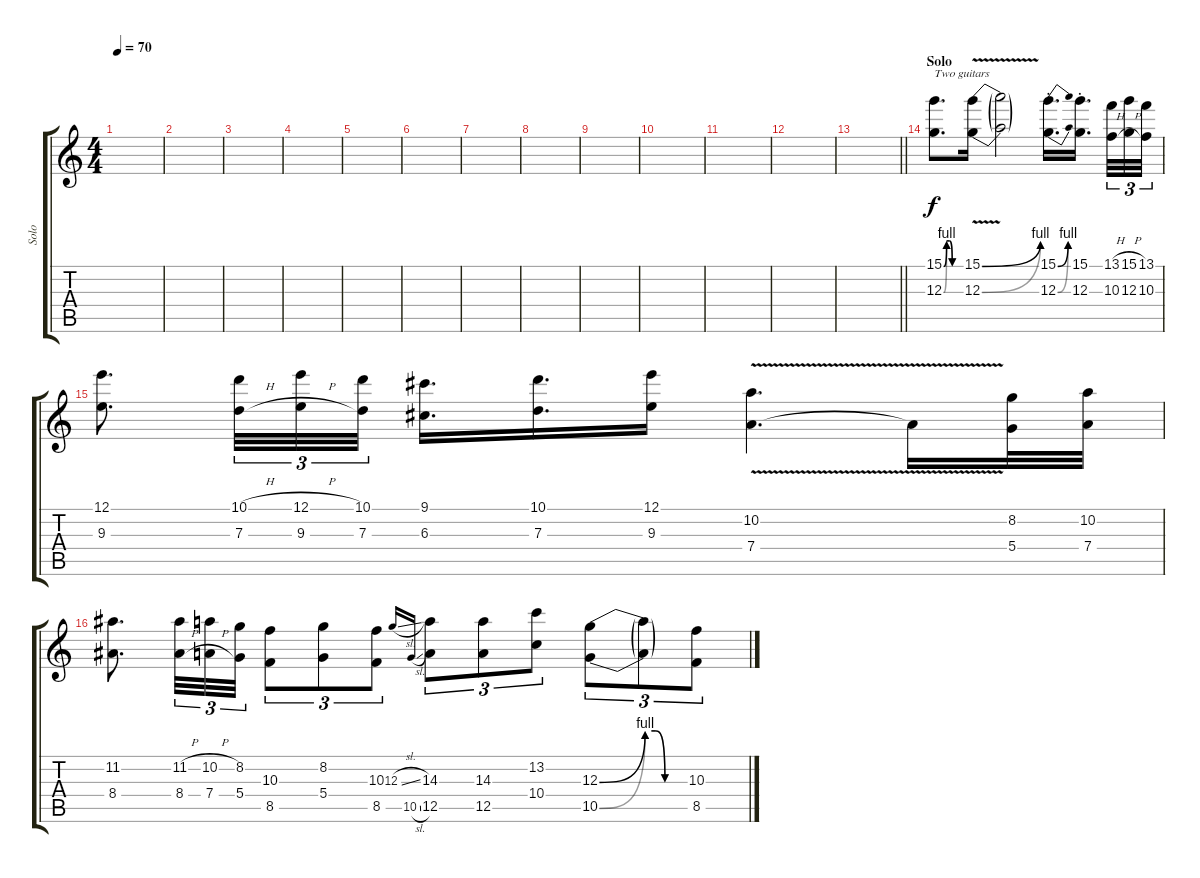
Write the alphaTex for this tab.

\track ("Solo" "Solo") {instrument overdrivenguitar}
\staff {score tabs}
\tuning (E4 B3 G3 D3 A2 E2) {hide}
\ts (4 4)
\tempo 70
\clef g2
\ks c
|
|
|
|
|
|
|
|
|
|
|
|
\barLineRight lightlight
|
\section ("" "Solo")
(15.1{be (custom 0 0 10 4 20 4 30 0 60 0)} 12.3{be (custom 0 0 10 4 20 4 30 0 60 0)}).8{d txt "Two guitars"} (15.1{be (bend 0 0 60 4) v} 12.3{be (bend 0 0 60 4) v}).16 (15.1{t} 12.3{t}).2 (15.1{be (bend 0 0 60 4) st} 12.3{be (bend 0 0 60 4) st}).16{d} (15.1{st} 12.3{st}).16{d beam splitsecondary} (13.1{h} 10.3{h}).32{tu (3 2)} (15.1{h} 12.3{h}).32{tu (3 2)} (13.1 10.3).32{tu (3 2)} |
(12.1 9.3).8{d} (10.1{h} 7.3{h}).32{tu (3 2)} (12.1{h} 9.3{h}).32{tu (3 2)} (10.1 7.3).32{tu (3 2)} (9.1 6.3).16{d} (10.1 7.3).16{d} (12.1 9.3).16 (10.2 7.4{v}).4{d} 7.4{t}.16 (8.2 5.4).32 (10.2 7.4).32 |
(11.2 8.4).8{d} (11.2{h} 8.4{h}).32{tu (3 2)} (10.2{h} 7.4{h}).32{tu (3 2)} (8.2 5.4).32{tu (3 2)} (10.3 8.5).8{tu (3 2)} (8.2 5.4).8{tu (3 2)} (10.3 8.5).8{tu (3 2)} 12.3{sl}.16{gr onbeat} 10.5{sl}.16{gr onbeat} (14.3 12.5).8{tu (3 2)} (14.3 12.5).8{tu (3 2)} (13.2 10.4).8{tu (3 2)} (12.3{be (bend 0 0 60 4)} 10.5{be (bend 0 0 60 4)}).8{tu (3 2)} (12.3{be (custom 0 4 15 4 30 0 60 0) t} 10.5{be (custom 0 4 15 4 30 0 60 0) t}).8{tu (3 2)} (10.3 8.5).8{tu (3 2)}
